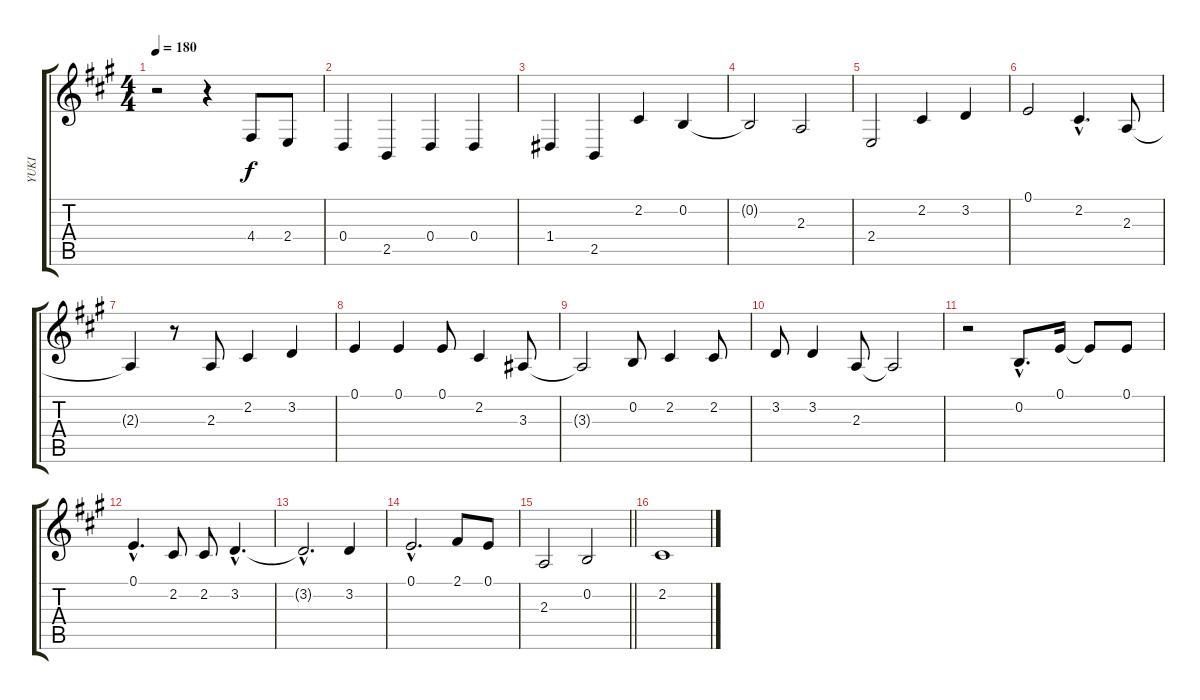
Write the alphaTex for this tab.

\track ("YUKI" "YUKI") {instrument sopranosax}
\staff {score tabs}
\tuning (E4 B3 G3 D3 A2 E2) {hide}
\ts (4 4)
\tempo 180
\clef g2
\ks a
r.2{dy f} r.4 4.4.8 2.4.8 |
0.4.4 2.5.4 0.4.4 0.4.4 |
1.4.4 2.5.4 2.2.4 0.2.4 |
0.2{t}.2 2.3.2 |
2.4.2 2.2.4 3.2.4 |
0.1.2 2.2{hac}.4{d} 2.3.8 |
2.3{t}.4 r.8 2.3.8 2.2.4 3.2.4 |
0.1.4 0.1.4 0.1.8 2.2.4 3.3.8 |
3.3{t}.2 0.2.8 2.2.4 2.2.8 |
3.2.8 3.2.4 2.3.8 2.3{t}.2 |
r.2 0.2{hac}.8{d} 0.1.16 0.1{t}.8 0.1.8 |
0.1{hac}.4{d} 2.2.8 2.2.8 3.2{hac}.4{d} |
3.2{hac t}.2{d} 3.2.4 |
0.1{hac}.2{d} 2.1.8 0.1.8 |
\barLineRight lightlight
2.3.2 0.2.2 |
2.2.1
